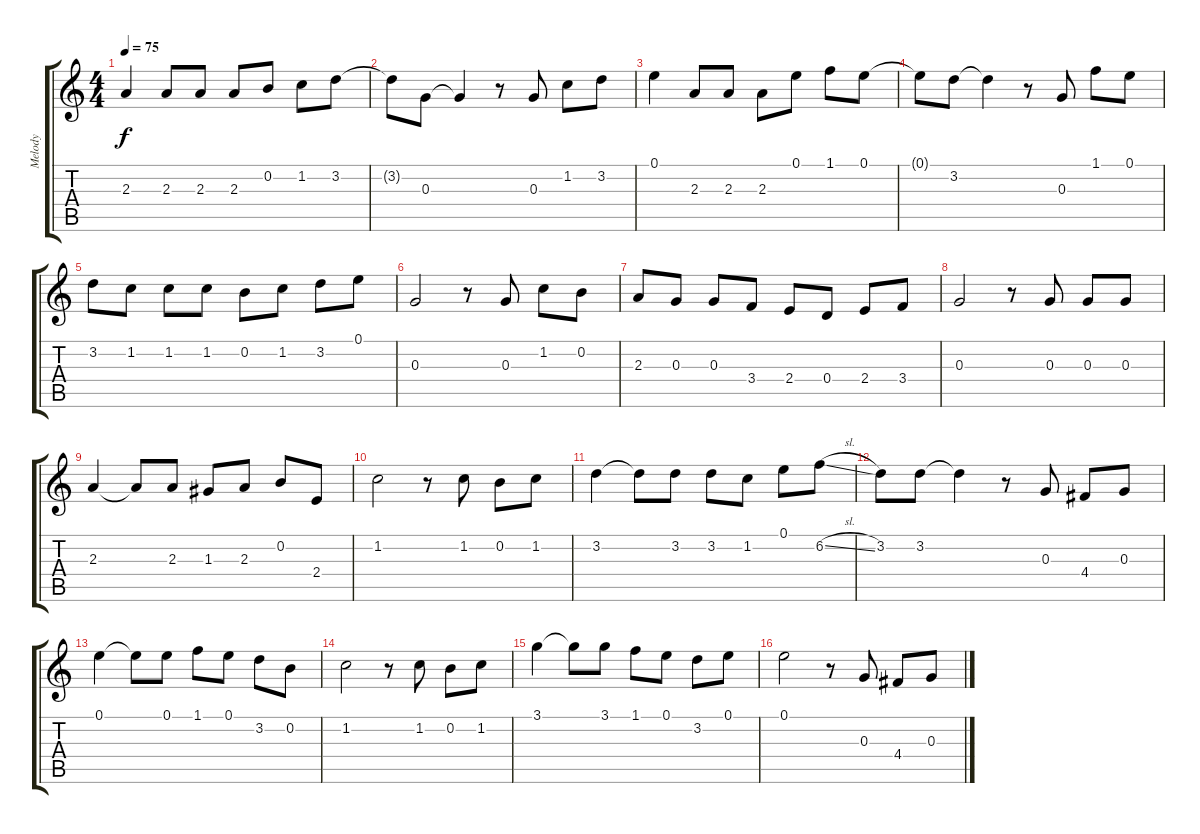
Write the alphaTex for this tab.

\track ("Melody" "Melody") {instrument acousticguitarsteel}
\staff {score tabs}
\tuning (E4 B3 G3 D3 A2 E2) {hide}
\ts (4 4)
\tempo 75
\clef g2
\ks c
2.3.4{dy f} 2.3.8 2.3.8 2.3.8 0.2.8 1.2.8 3.2.8 |
3.2{t}.8 0.3.8 0.3{t}.4 r.8 0.3.8 1.2.8 3.2.8 |
0.1.4 2.3.8 2.3.8 2.3.8 0.1.8 1.1.8 0.1.8 |
0.1{t}.8 3.2.8 3.2{t}.4 r.8 0.3.8 1.1.8 0.1.8 |
3.2.8 1.2.8 1.2.8 1.2.8 0.2.8 1.2.8 3.2.8 0.1.8 |
0.3.2 r.8 0.3.8 1.2.8 0.2.8 |
2.3.8 0.3.8 0.3.8 3.4.8 2.4.8 0.4.8 2.4.8 3.4.8 |
0.3.2 r.8 0.3.8 0.3.8 0.3.8 |
2.3.4 2.3{t}.8 2.3.8 1.3.8 2.3.8 0.2.8 2.4.8 |
1.2.2 r.8 1.2.8 0.2.8 1.2.8 |
3.2.4 3.2{t}.8 3.2.8 3.2.8 1.2.8 0.1.8 6.2{sl}.8 |
3.2.8 3.2.8 3.2{t}.4 r.8 0.3.8 4.4.8 0.3.8 |
0.1.4 0.1{t}.8 0.1.8 1.1.8 0.1.8 3.2.8 0.2.8 |
1.2.2 r.8 1.2.8 0.2.8 1.2.8 |
3.1.4 3.1{t}.8 3.1.8 1.1.8 0.1.8 3.2.8 0.1.8 |
0.1.2 r.8 0.3.8 4.4.8 0.3.8
